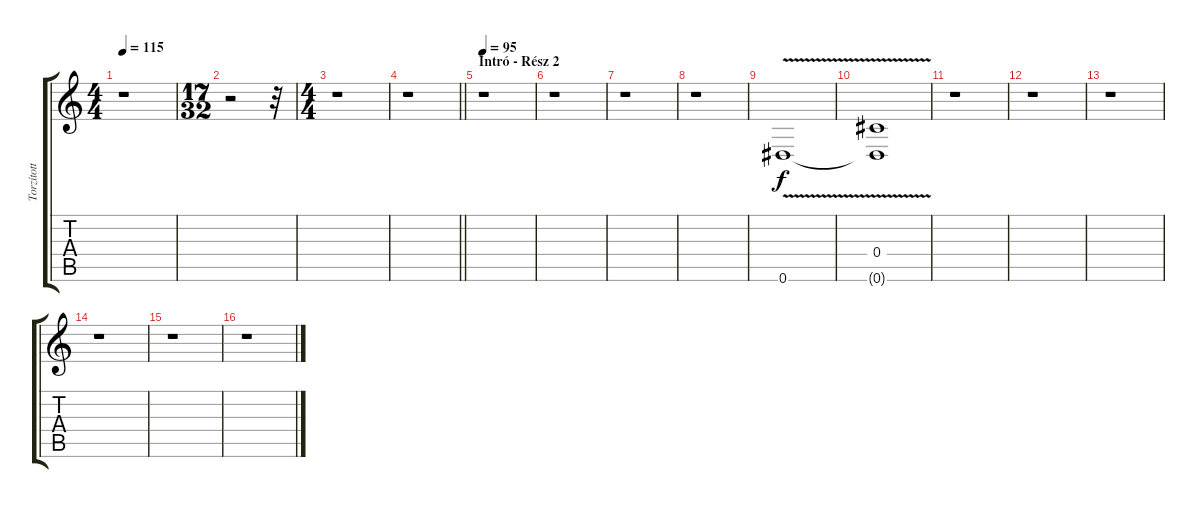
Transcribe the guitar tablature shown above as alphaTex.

\track ("Torzított - Szóló 1" "Torzított ") {instrument overdrivenguitar}
\staff {score tabs}
\tuning (Eb4 Bb3 Gb3 Db3 Ab2 Eb2) {hide}
\ts (4 4)
\tempo 115
\clef g2
\ks c
r.1{dy f} |
\ts (17 32)
r.2 r.32 |
\ts (4 4)
r.1 |
\barLineRight lightlight
r.1 |
\section ("" "Intró - Rész 2")
\tempo 95
r.1 |
r.1 |
r.1 |
r.1 |
0.6{v}.1 |
(0.4 0.6{t}).1 |
r.1 |
r.1 |
r.1 |
r.1 |
r.1 |
r.1
